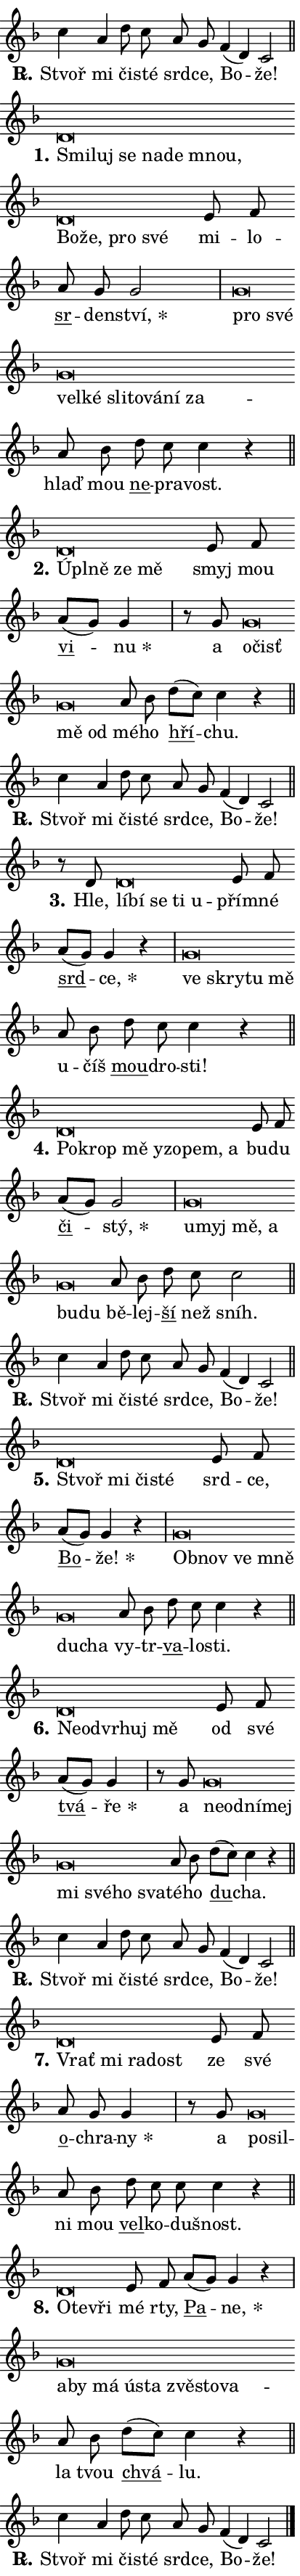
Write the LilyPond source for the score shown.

\version "2.24.0"
\header { tagline = "" }
\paper {
  indent = 0\cm
  top-margin = 0\cm
  right-margin = 0.13\cm % to fit lyric hyphens
  bottom-margin = 0\cm
  left-margin = 0\cm
  paper-width = 7\cm
  page-breaking = #ly:one-page-breaking
  system-system-spacing.basic-distance = #11
  score-system-spacing.basic-distance = #11
  ragged-last = ##f
}


%% Author: Thomas Morley
%% https://lists.gnu.org/archive/html/lilypond-user/2020-05/msg00002.html
#(define (line-position grob)
"Returns position of @var[grob} in current system:
   @code{'start}, if at first time-step
   @code{'end}, if at last time-step
   @code{'middle} otherwise
"
  (let* ((col (ly:item-get-column grob))
         (ln (ly:grob-object col 'left-neighbor))
         (rn (ly:grob-object col 'right-neighbor))
         (col-to-check-left (if (ly:grob? ln) ln col))
         (col-to-check-right (if (ly:grob? rn) rn col))
         (break-dir-left
           (and
             (ly:grob-property col-to-check-left 'non-musical #f)
             (ly:item-break-dir col-to-check-left)))
         (break-dir-right
           (and
             (ly:grob-property col-to-check-right 'non-musical #f)
             (ly:item-break-dir col-to-check-right))))
        (cond ((eqv? 1 break-dir-left) 'start)
              ((eqv? -1 break-dir-right) 'end)
              (else 'middle))))

#(define (tranparent-at-line-position vctor)
  (lambda (grob)
  "Relying on @code{line-position} select the relevant enry from @var{vctor}.
Used to determine transparency,"
    (case (line-position grob)
      ((end) (not (vector-ref vctor 0)))
      ((middle) (not (vector-ref vctor 1)))
      ((start) (not (vector-ref vctor 2))))))

noteHeadBreakVisibility =
#(define-music-function (break-visibility)(vector?)
"Makes @code{NoteHead}s transparent relying on @var{break-visibility}"
#{
  \override NoteHead.transparent =
    #(tranparent-at-line-position break-visibility)
#})

#(define delete-ledgers-for-transparent-note-heads
  (lambda (grob)
    "Reads whether a @code{NoteHead} is transparent.
If so this @code{NoteHead} is removed from @code{'note-heads} from
@var{grob}, which is supposed to be @code{LedgerLineSpanner}.
As a result ledgers are not printed for this @code{NoteHead}"
    (let* ((nhds-array (ly:grob-object grob 'note-heads))
           (nhds-list
             (if (ly:grob-array? nhds-array)
                 (ly:grob-array->list nhds-array)
                 '()))
           ;; Relies on the transparent-property being done before
           ;; Staff.LedgerLineSpanner.after-line-breaking is executed.
           ;; This is fragile ...
           (to-keep
             (remove
               (lambda (nhd)
                 (ly:grob-property nhd 'transparent #f))
               nhds-list)))
      ;; TODO find a better method to iterate over grob-arrays, similiar
      ;; to filter/remove etc for lists
      ;; For now rebuilt from scratch
      (set! (ly:grob-object grob 'note-heads)  '())
      (for-each
        (lambda (nhd)
          (ly:pointer-group-interface::add-grob grob 'note-heads nhd))
        to-keep))))

squashNotes = {
  \override NoteHead.X-extent = #'(-0.2 . 0.2)
  \override NoteHead.Y-extent = #'(-0.75 . 0)
  \override NoteHead.stencil =
    #(lambda (grob)
       (let ((pos (ly:grob-property grob 'staff-position)))
         (begin
           (if (< pos -7) (display "ERROR: Lower brevis then expected\n") (display "OK: Expected brevis position\n"))
           (if (<= pos -6) ly:text-interface::print ly:note-head::print))))
}
unSquashNotes = {
  \revert NoteHead.X-extent
  \revert NoteHead.Y-extent
  \revert NoteHead.stencil
}

hideNotes = \noteHeadBreakVisibility #begin-of-line-visible
unHideNotes = \noteHeadBreakVisibility #all-visible

% work-around for resetting accidentals
% https://lilypond.org/doc/v2.23/Documentation/notation/displaying-rhythms#unmetered-music
cadenzaMeasure = {
  \cadenzaOff
  \partial 1024 s1024
  \cadenzaOn
}

#(define-markup-command (accent layout props text) (markup?)
  "Underline accented syllable"
  (interpret-markup layout props
    #{\markup \override #'(offset . 4.3) \underline { #text }#}))

responsum = \markup \concat {
  "R" \hspace #-1.05 \path #0.1 #'((moveto 0 0.07) (lineto 0.9 0.8)) \hspace #0.05 "."
}

spaceSize = #0.6828661417322834 % exact space size for TeX Gyre Schola

\layout {
  \context {
    \Staff
    \remove "Time_signature_engraver"
    \override LedgerLineSpanner.after-line-breaking = #delete-ledgers-for-transparent-note-heads
  }
  \context {
    \Lyrics {
      \override LyricSpace.minimum-distance = \spaceSize
      \override LyricText.font-name = #"TeX Gyre Schola"
      \override LyricText.font-size = 1
      \override StanzaNumber.font-name = #"TeX Gyre Schola Bold"
      \override StanzaNumber.font-size = 1
    }
  }
  \context {
    \Score 
    \override NoteHead.text =
      #(lambda (grob) 
        (let ((pos (ly:grob-property grob 'staff-position)))
          #{\markup {
            \combine
              \halign #-0.55 \raise #(if (= pos -6) 0 0.5) \override #'(thickness . 2) \draw-line #'(3.2 . 0)
              \musicglyph "noteheads.sM1"
          }#}))
  }
}

% magnetic-lyrics.ily
%
%   written by
%     Jean Abou Samra <jean@abou-samra.fr>
%     Werner Lemberg <wl@gnu.org>
%
%   adapted by
%     Jiri Hon <jiri.hon@gmail.com>
%
% Version 2022-Apr-15

% https://www.mail-archive.com/lilypond-user@gnu.org/msg149350.html

#(define (Left_hyphen_pointer_engraver context)
   "Collect syllable-hyphen-syllable occurrences in lyrics and store
them in properties.  This engraver only looks to the left.  For
example, if the lyrics input is @code{foo -- bar}, it does the
following.

@itemize @bullet
@item
Set the @code{text} property of the @code{LyricHyphen} grob between
@q{foo} and @q{bar} to @code{foo}.

@item
Set the @code{left-hyphen} property of the @code{LyricText} grob with
text @q{foo} to the @code{LyricHyphen} grob between @q{foo} and
@q{bar}.
@end itemize

Use this auxiliary engraver in combination with the
@code{lyric-@/text::@/apply-@/magnetic-@/offset!} hook."
   (let ((hyphen #f)
         (text #f))
     (make-engraver
      (acknowledgers
       ((lyric-syllable-interface engraver grob source-engraver)
        (set! text grob)))
      (end-acknowledgers
       ((lyric-hyphen-interface engraver grob source-engraver)
        ;(when (not (grob::has-interface grob 'lyric-space-interface))
          (set! hyphen grob)));)
      ((stop-translation-timestep engraver)
       (when (and text hyphen)
         (ly:grob-set-object! text 'left-hyphen hyphen))
       (set! text #f)
       (set! hyphen #f)))))

#(define (lyric-text::apply-magnetic-offset! grob)
   "If the space between two syllables is less than the value in
property @code{LyricText@/.details@/.squash-threshold}, move the right
syllable to the left so that it gets concatenated with the left
syllable.

Use this function as a hook for
@code{LyricText@/.after-@/line-@/breaking} if the
@code{Left_@/hyphen_@/pointer_@/engraver} is active."
   (let ((hyphen (ly:grob-object grob 'left-hyphen #f)))
     (when hyphen
       (let ((left-text (ly:spanner-bound hyphen LEFT)))
         (when (grob::has-interface left-text 'lyric-syllable-interface)
           (let* ((common (ly:grob-common-refpoint grob left-text X))
                  (this-x-ext (ly:grob-extent grob common X))
                  (left-x-ext
                   (begin
                     ;; Trigger magnetism for left-text.
                     (ly:grob-property left-text 'after-line-breaking)
                     (ly:grob-extent left-text common X)))
                  ;; `delta` is the gap width between two syllables.
                  (delta (- (interval-start this-x-ext)
                            (interval-end left-x-ext)))
                  (details (ly:grob-property grob 'details))
                  (threshold (assoc-get 'squash-threshold details 0.2)))
             (when (< delta threshold)
               (let* (;; We have to manipulate the input text so that
                      ;; ligatures crossing syllable boundaries are not
                      ;; disabled.  For languages based on the Latin
                      ;; script this is essentially a beautification.
                      ;; However, for non-Western scripts it can be a
                      ;; necessity.
                      (lt (ly:grob-property left-text 'text))
                      (rt (ly:grob-property grob 'text))
                      (is-space (grob::has-interface hyphen 'lyric-space-interface))
                      (space (if is-space " " ""))
                      (extra-delta (if is-space spaceSize 0))
                      ;; Append new syllable.
                      (ltrt-space (if (and (string? lt) (string? rt))
                                (string-append lt space rt)
                                (make-concat-markup (list lt space rt))))
                      ;; Right-align `ltrt` to the right side.
                      (ltrt-space-markup (grob-interpret-markup
                               grob
                               (make-translate-markup
                                (cons (interval-length this-x-ext) 0)
                                (make-right-align-markup ltrt-space)))))
                 (begin
                   ;; Don't print `left-text`.
                   (ly:grob-set-property! left-text 'stencil #f)
                   ;; Set text and stencil (which holds all collected
                   ;; syllables so far) and shift it to the left.
                   (ly:grob-set-property! grob 'text ltrt-space)
                   (ly:grob-set-property! grob 'stencil ltrt-space-markup)
                   (ly:grob-translate-axis! grob (- (- delta extra-delta)) X))))))))))


#(define (lyric-hyphen::displace-bounds-first grob)
   ;; Make very sure this callback isn't triggered too early.
   (let ((left (ly:spanner-bound grob LEFT))
         (right (ly:spanner-bound grob RIGHT)))
     (ly:grob-property left 'after-line-breaking)
     (ly:grob-property right 'after-line-breaking)
     (ly:lyric-hyphen::print grob)))

squashThreshold = #0.4

\layout {
  \context {
    \Lyrics
    \consists #Left_hyphen_pointer_engraver
    \override LyricText.after-line-breaking =
      #lyric-text::apply-magnetic-offset!
    \override LyricHyphen.stencil = #lyric-hyphen::displace-bounds-first
    \override LyricText.details.squash-threshold = \squashThreshold
    \override LyricHyphen.minimum-distance = 0
    \override LyricHyphen.minimum-length = \squashThreshold
  }
}

squashText = \override LyricText.details.squash-threshold = 9999
unSquashText = \override LyricText.details.squash-threshold = \squashThreshold

leftText = \override LyricText.self-alignment-X = #LEFT
unLeftText = \revert LyricText.self-alignment-X

starOffset = #(lambda (grob) 
                (let ((x_offset (ly:self-alignment-interface::aligned-on-x-parent grob)))
                  (if (= x_offset 0) 0 (+ x_offset 1.2))))

star = #(define-music-function (syllable)(string?)
"Append star separator at the end of a syllable"
#{
  \once \override LyricText.X-offset = #starOffset
  \lyricmode { \markup {
    #syllable
    \override #'((font-name . "TeX Gyre Schola Bold")) \hspace #0.2 \lower #0.65 \larger "*"
  } }
#})

starAccent = #(define-music-function (syllable)(string?)
"Append star separator at the end of a syllable and make accent"
#{
  \once \override LyricText.X-offset = #starOffset
  \lyricmode { \markup {
    \accent #syllable
    \override #'((font-name . "TeX Gyre Schola Bold")) \hspace #0.2 \lower #0.65 \larger "*"
  } }
#})

breath = #(define-music-function (syllable)(string?)
"Append breathing indicator at the end of a syllable"
#{
  \lyricmode { \markup { #syllable "+" } }
#})

optionalBreath = #(define-music-function (syllable)(string?)
"Append optional breathing indicator at the end of a syllable"
#{
  \lyricmode { \markup { #syllable "(+)" } }
#})


\score {
    <<
        \new Voice = "melody" { \cadenzaOn \key f \major \relative { c''4 a d8 c a g \bar "" f4( d) c2 \cadenzaMeasure \bar "||" \break } }
        \new Lyrics \lyricsto "melody" { \lyricmode { \set stanza = \responsum
Stvoř mi či -- sté srd -- ce, Bo -- že! } }
    >>
    \layout {}
}

\score {
    <<
        \new Voice = "melody" { \cadenzaOn \key f \major \relative { \squashNotes d'\breve*1/16 \hideNotes \breve*1/16 \bar "" \breve*1/16 \bar "" \breve*1/16 \bar "" \breve*1/16 \bar "" \breve*1/16 \bar "" \breve*1/16 \bar "" \breve*1/16 \bar "" \breve*1/16 \breve*1/16 \bar "" \unHideNotes \unSquashNotes e8 f \bar "" a g g2 \cadenzaMeasure \bar "|" \squashNotes g\breve*1/16 \hideNotes \breve*1/16 \bar "" \breve*1/16 \bar "" \breve*1/16 \bar "" \breve*1/16 \bar "" \breve*1/16 \bar "" \breve*1/16 \bar "" \breve*1/16 \breve*1/16 \bar "" \unHideNotes \unSquashNotes a8 bes \bar "" d c c4 r \cadenzaMeasure \bar "||" \break } }
        \new Lyrics \lyricsto "melody" { \lyricmode { \set stanza = "1."
\leftText Smi -- \squashText luj se na -- de mnou, Bo -- že, pro své \unLeftText \unSquashText mi -- lo -- \markup \accent sr -- den -- \star ství, \leftText pro \squashText své vel -- ké sli -- to -- vá -- ní za -- \unLeftText \unSquashText hlaď mou \markup \accent ne -- pra -- vost. } }
    >>
    \layout {}
}

\score {
    <<
        \new Voice = "melody" { \cadenzaOn \key f \major \relative { \squashNotes d'\breve*1/16 \hideNotes \breve*1/16 \bar "" \breve*1/16 \breve*1/16 \bar "" \unHideNotes \unSquashNotes e8 f \bar "" a[( g)] g4 \cadenzaMeasure \bar "|" r8 g8 \squashNotes g\breve*1/16 \hideNotes \breve*1/16 \bar "" \breve*1/16 \breve*1/16 \bar "" \unHideNotes \unSquashNotes a8 bes \bar "" d[( c)] c4 r \cadenzaMeasure \bar "||" \break } }
        \new Lyrics \lyricsto "melody" { \lyricmode { \set stanza = "2."
\leftText Úpl -- \squashText ně ze mě \unLeftText \unSquashText smyj mou \markup \accent vi -- \star nu a \leftText o -- \squashText čisť mě od \unLeftText \unSquashText mé -- ho \markup \accent hří -- chu. } }
    >>
    \layout {}
}

\score {
    <<
        \new Voice = "melody" { \cadenzaOn \key f \major \relative { c''4 a d8 c a g \bar "" f4( d) c2 \cadenzaMeasure \bar "||" \break } }
        \new Lyrics \lyricsto "melody" { \lyricmode { \set stanza = \responsum
Stvoř mi či -- sté srd -- ce, Bo -- že! } }
    >>
    \layout {}
}

\score {
    <<
        \new Voice = "melody" { \cadenzaOn \key f \major \relative { r8 d'8 \squashNotes d\breve*1/16 \hideNotes \breve*1/16 \bar "" \breve*1/16 \bar "" \breve*1/16 \breve*1/16 \bar "" \unHideNotes \unSquashNotes e8 f \bar "" a[( g)] g4 r \cadenzaMeasure \bar "|" \squashNotes g\breve*1/16 \hideNotes \breve*1/16 \bar "" \breve*1/16 \breve*1/16 \bar "" \unHideNotes \unSquashNotes a8 bes \bar "" d c c4 r \cadenzaMeasure \bar "||" \break } }
        \new Lyrics \lyricsto "melody" { \lyricmode { \set stanza = "3."
Hle, \leftText lí -- \squashText bí se ti u -- \unLeftText \unSquashText přím -- né \markup \accent srd -- \star ce, \leftText ve \squashText skry -- tu mě \unLeftText \unSquashText u -- číš \markup \accent mou -- dro -- sti! } }
    >>
    \layout {}
}

\score {
    <<
        \new Voice = "melody" { \cadenzaOn \key f \major \relative { \squashNotes d'\breve*1/16 \hideNotes \breve*1/16 \bar "" \breve*1/16 \bar "" \breve*1/16 \bar "" \breve*1/16 \bar "" \breve*1/16 \breve*1/16 \bar "" \unHideNotes \unSquashNotes e8 f \bar "" a[( g)] g2 \cadenzaMeasure \bar "|" \squashNotes g\breve*1/16 \hideNotes \breve*1/16 \bar "" \breve*1/16 \bar "" \breve*1/16 \bar "" \breve*1/16 \breve*1/16 \bar "" \unHideNotes \unSquashNotes a8 bes \bar "" d c c2 \cadenzaMeasure \bar "||" \break } }
        \new Lyrics \lyricsto "melody" { \lyricmode { \set stanza = "4."
\leftText Po -- \squashText krop mě y -- zo -- pem, a \unLeftText \unSquashText bu -- du \markup \accent či -- \star stý, \leftText u -- \squashText myj mě, a bu -- du \unLeftText \unSquashText bě -- lej -- \markup \accent ší než sníh. } }
    >>
    \layout {}
}

\score {
    <<
        \new Voice = "melody" { \cadenzaOn \key f \major \relative { c''4 a d8 c a g \bar "" f4( d) c2 \cadenzaMeasure \bar "||" \break } }
        \new Lyrics \lyricsto "melody" { \lyricmode { \set stanza = \responsum
Stvoř mi či -- sté srd -- ce, Bo -- že! } }
    >>
    \layout {}
}

\score {
    <<
        \new Voice = "melody" { \cadenzaOn \key f \major \relative { \squashNotes d'\breve*1/16 \hideNotes \breve*1/16 \bar "" \breve*1/16 \breve*1/16 \bar "" \unHideNotes \unSquashNotes e8 f \bar "" a[( g)] g4 r \cadenzaMeasure \bar "|" \squashNotes g\breve*1/16 \hideNotes \breve*1/16 \bar "" \breve*1/16 \bar "" \breve*1/16 \bar "" \breve*1/16 \breve*1/16 \bar "" \unHideNotes \unSquashNotes a8 bes \bar "" d c c4 r \cadenzaMeasure \bar "||" \break } }
        \new Lyrics \lyricsto "melody" { \lyricmode { \set stanza = "5."
\leftText Stvoř \squashText mi či -- sté \unLeftText \unSquashText srd -- ce, \markup \accent Bo -- \star že! \leftText Ob -- \squashText nov ve mně du -- cha \unLeftText \unSquashText vy -- tr -- \markup \accent va -- lo -- sti. } }
    >>
    \layout {}
}

\score {
    <<
        \new Voice = "melody" { \cadenzaOn \key f \major \relative { \squashNotes d'\breve*1/16 \hideNotes \breve*1/16 \bar "" \breve*1/16 \bar "" \breve*1/16 \breve*1/16 \bar "" \unHideNotes \unSquashNotes e8 f \bar "" a[( g)] g4 \cadenzaMeasure \bar "|" r8 g8 \squashNotes g\breve*1/16 \hideNotes \breve*1/16 \bar "" \breve*1/16 \bar "" \breve*1/16 \bar "" \breve*1/16 \bar "" \breve*1/16 \bar "" \breve*1/16 \breve*1/16 \bar "" \unHideNotes \unSquashNotes a8 bes \bar "" d[( c)] c4 r \cadenzaMeasure \bar "||" \break } }
        \new Lyrics \lyricsto "melody" { \lyricmode { \set stanza = "6."
\leftText Ne -- \squashText od -- vr -- huj mě \unLeftText \unSquashText od své \markup \accent tvá -- \star ře a \leftText ne -- \squashText od -- ní -- mej mi své -- ho sva -- \unLeftText \unSquashText té -- ho \markup \accent du -- cha. } }
    >>
    \layout {}
}

\score {
    <<
        \new Voice = "melody" { \cadenzaOn \key f \major \relative { c''4 a d8 c a g \bar "" f4( d) c2 \cadenzaMeasure \bar "||" \break } }
        \new Lyrics \lyricsto "melody" { \lyricmode { \set stanza = \responsum
Stvoř mi či -- sté srd -- ce, Bo -- že! } }
    >>
    \layout {}
}

\score {
    <<
        \new Voice = "melody" { \cadenzaOn \key f \major \relative { \squashNotes d'\breve*1/16 \hideNotes \breve*1/16 \bar "" \breve*1/16 \breve*1/16 \bar "" \unHideNotes \unSquashNotes e8 f \bar "" a g g4 \cadenzaMeasure \bar "|" r8 g8 \squashNotes g\breve*1/16 \hideNotes \breve*1/16 \bar "" \unHideNotes \unSquashNotes a8 bes \bar "" d c c c4 r \cadenzaMeasure \bar "||" \break } }
        \new Lyrics \lyricsto "melody" { \lyricmode { \set stanza = "7."
\leftText Vrať \squashText mi ra -- dost \unLeftText \unSquashText ze své \markup \accent o -- chra -- \star ny a \leftText po -- \squashText sil -- \unLeftText \unSquashText ni mou \markup \accent vel -- ko -- du -- šnost. } }
    >>
    \layout {}
}

\score {
    <<
        \new Voice = "melody" { \cadenzaOn \key f \major \relative { \squashNotes d'\breve*1/16 \hideNotes \breve*1/16 \breve*1/16 \bar "" \unHideNotes \unSquashNotes e8 f \bar "" a[( g)] g4 r \cadenzaMeasure \bar "|" \squashNotes g\breve*1/16 \hideNotes \breve*1/16 \bar "" \breve*1/16 \bar "" \breve*1/16 \bar "" \breve*1/16 \bar "" \breve*1/16 \bar "" \breve*1/16 \breve*1/16 \bar "" \unHideNotes \unSquashNotes a8 bes \bar "" d[( c)] c4 r \cadenzaMeasure \bar "||" \break } }
        \new Lyrics \lyricsto "melody" { \lyricmode { \set stanza = "8."
\leftText O -- \squashText te -- vři \unLeftText \unSquashText mé rty, \markup \accent Pa -- \star ne, \leftText a -- \squashText by má ú -- sta zvě -- sto -- va -- \unLeftText \unSquashText la tvou \markup \accent chvá -- lu. } }
    >>
    \layout {}
}

\score {
    <<
        \new Voice = "melody" { \cadenzaOn \key f \major \relative { c''4 a d8 c a g \bar "" f4( d) c2 \cadenzaMeasure \bar "||" \break } \bar "|." }
        \new Lyrics \lyricsto "melody" { \lyricmode { \set stanza = \responsum
Stvoř mi či -- sté srd -- ce, Bo -- že! } }
    >>
    \layout {}
}
